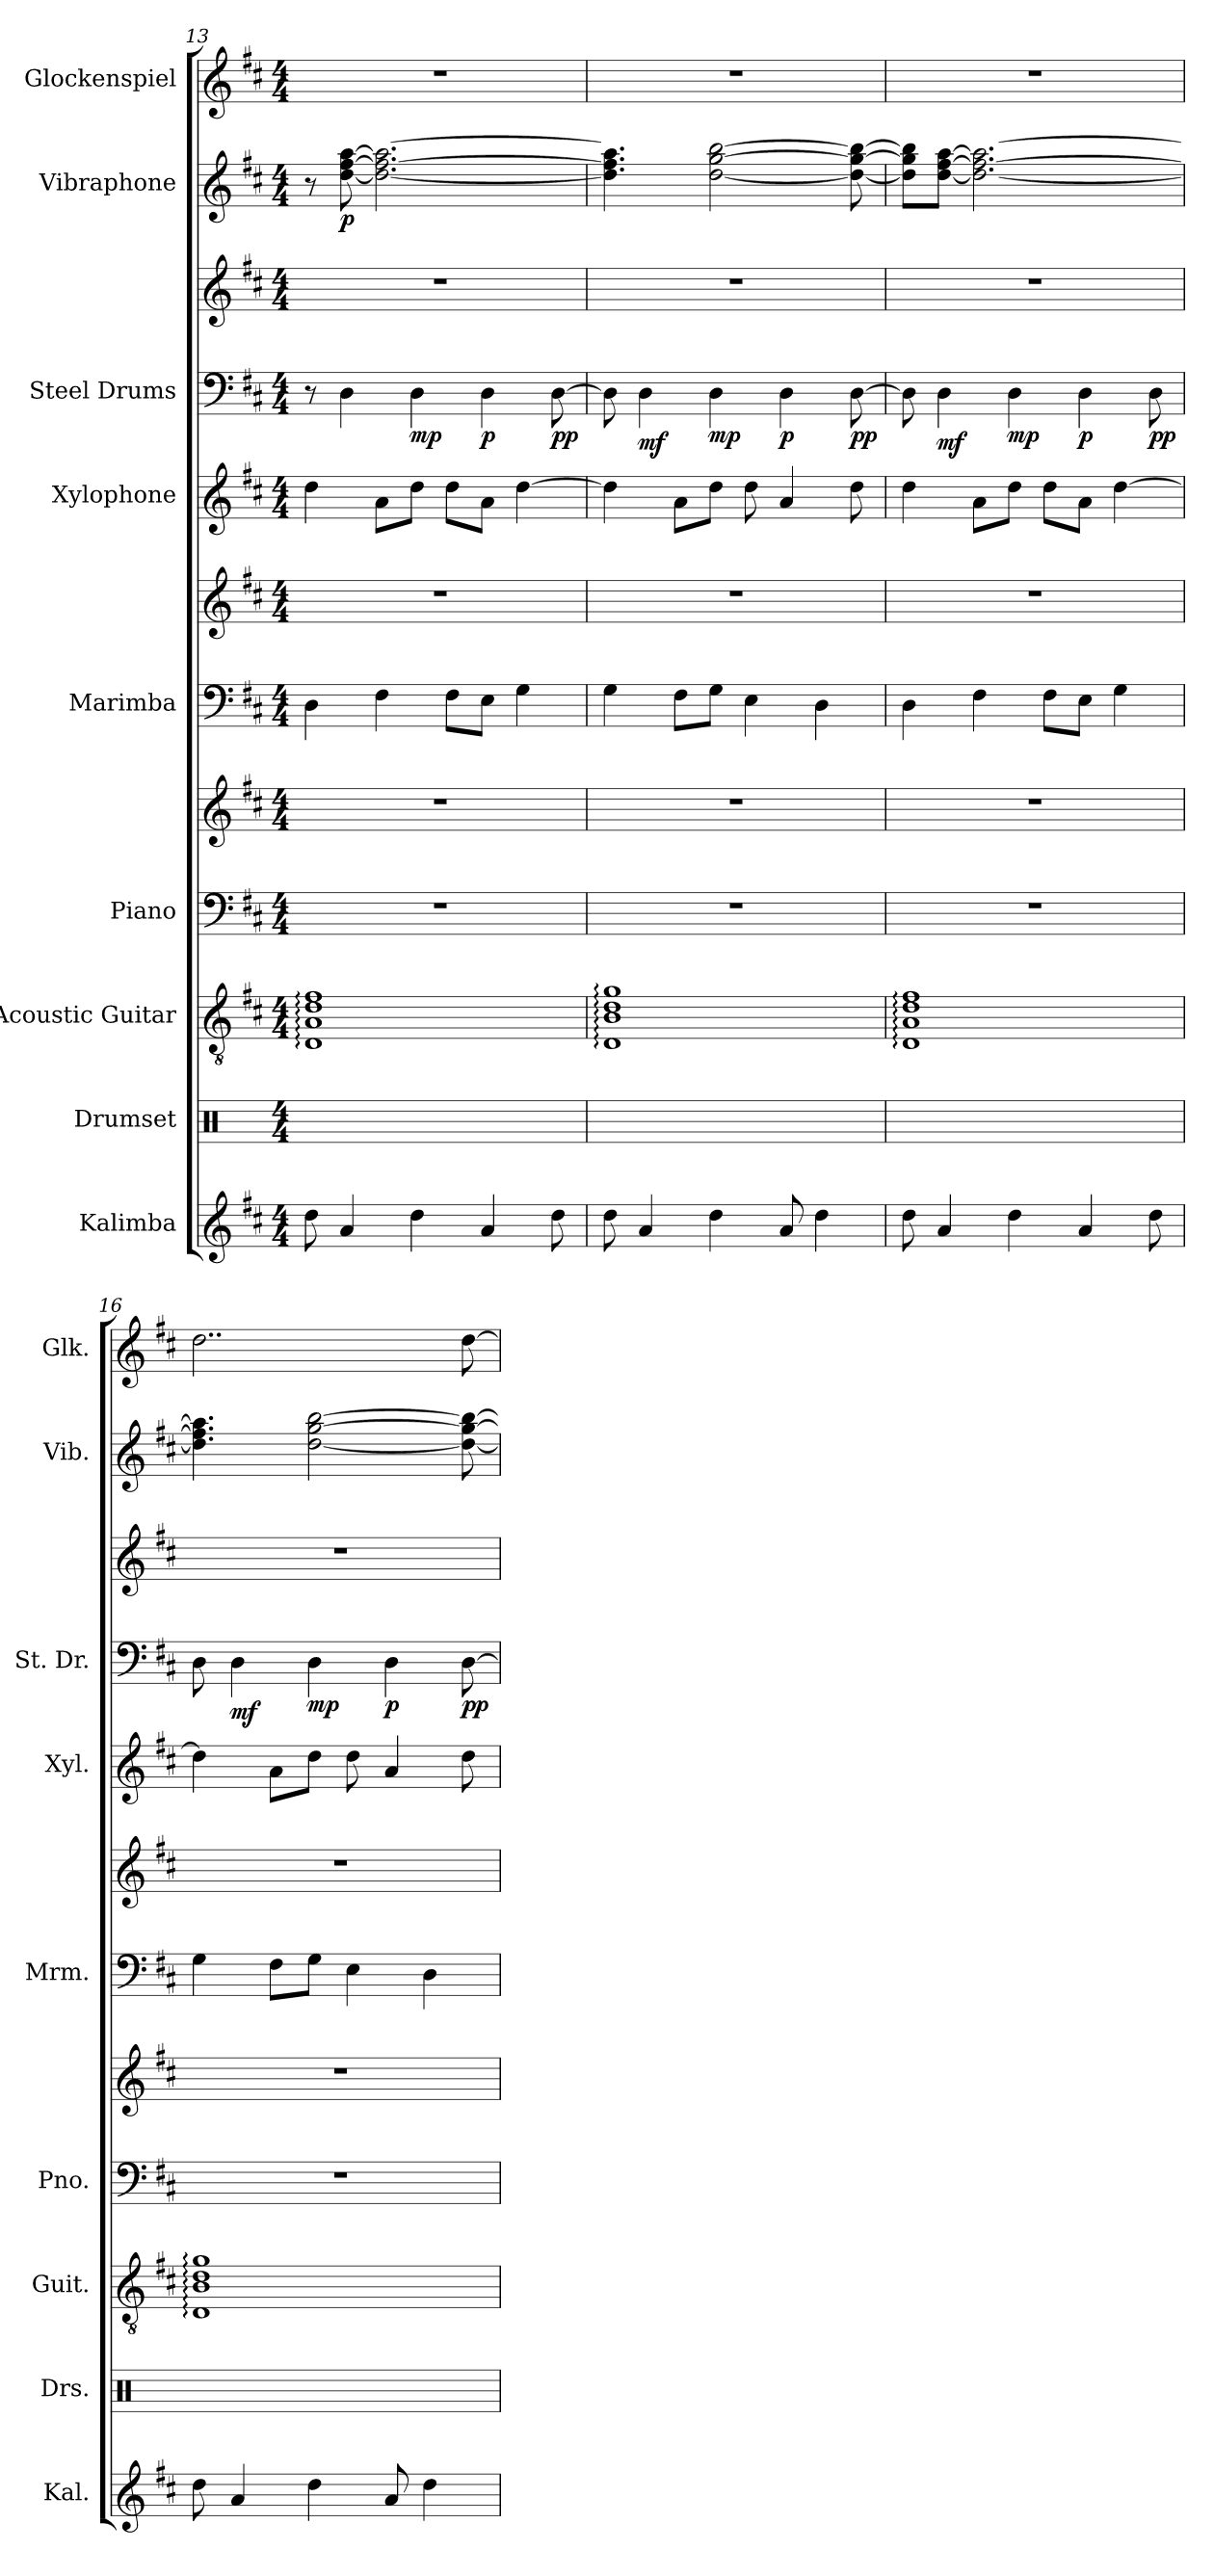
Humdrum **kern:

**kern	**kern	**kern	**kern	**kern	**kern	**kern	**kern	**kern	**kern	**dynam	**kern	**dynam	**kern
*part9	*part8	*part7	*part6	*part6	*part5	*part5	*part4	*part3	*part3	*part3	*part2	*part2	*part1
*staff12	*staff11	*staff10	*staff9	*staff8	*staff7	*staff6	*staff5	*staff4	*staff3	*staff3/4	*staff2	*staff2	*staff1
*I"Kalimba	*I"Drumset	*I"Acoustic Guitar	*I"Piano	*	*I"Marimba	*	*I"Xylophone	*I"Steel Drums	*	*	*I"Vibraphone	*	*I"Glockenspiel
*I'Kal.	*I'Drs.	*I'Guit.	*I'Pno.	*	*I'Mrm.	*	*I'Xyl.	*I'St. Dr.	*	*	*I'Vib.	*	*I'Glk.
*clefG2	*clefX	*clefGv2	*clefF4	*clefG2	*clefF4	*clefG2	*clefG2	*clefF4	*clefG2	*	*clefG2	*	*clefG2
*	*	*	*	*	*	*	*ITrd-7c-12	*	*	*	*	*	*ITrd-14c-24
*k[f#c#]	*k[]	*k[f#c#]	*k[f#c#]	*k[f#c#]	*k[f#c#]	*k[f#c#]	*k[f#c#]	*k[f#c#]	*k[f#c#]	*	*k[f#c#]	*	*k[f#c#]
*M4/4	*M4/4	*M4/4	*M4/4	*M4/4	*M4/4	*M4/4	*M4/4	*M4/4	*M4/4	*	*M4/4	*	*M4/4
=13	=13	=13	=13	=13	=13	=13	=13	=13	=13	=13	=13	=13	=13
8dd\	1R_	1D: 1A: 1d: 1f#:	1r	1r	4D\	1r	4ddd\	8r	1r	.	8r	.	1r
!	!	!	!	!	!	!	!	!	!	!	!	!LO:DY:b	!
4a/	.	.	.	.	.	.	.	4D\	.	.	[8dd\ [8ff#\ [8aa\	p	.
.	.	.	.	.	4F#\	.	8aa\L	.	.	.	2.dd\_ 2.ff#\_ 2.aa\_	.	.
!	!	!	!	!	!	!	!	!	!	!LO:DY:b=2	!	!	!
4dd\	.	.	.	.	.	.	8ddd\J	4D\	.	mp	.	.	.
.	.	.	.	.	8F#\L	.	8ddd\L	.	.	.	.	.	.
!	!	!	!	!	!	!	!	!	!	!LO:DY:b=2	!	!	!
4a/	.	.	.	.	8E\J	.	8aa\J	4D\	.	p	.	.	.
.	.	.	.	.	4G\	.	[4ddd\	.	.	.	.	.	.
!	!	!	!	!	!	!	!	!	!	!LO:DY:b=2	!	!	!
8dd\	.	.	.	.	.	.	.	[8D\	.	pp	.	.	.
=14	=14	=14	=14	=14	=14	=14	=14	=14	=14	=14	=14	=14	=14
8dd\	1R_	1D: 1B: 1d: 1g:	1r	1r	4G\	1r	4ddd\]	8D\]	1r	.	4.dd\] 4.ff#\] 4.aa\]	.	1r
!	!	!	!	!	!	!	!	!	!	!LO:DY:b=2	!	!	!
4a/	.	.	.	.	.	.	.	4D\	.	mf	.	.	.
.	.	.	.	.	8F#\L	.	8aa\L	.	.	.	.	.	.
!	!	!	!	!	!	!	!	!	!	!LO:DY:b=2	!	!	!
4dd\	.	.	.	.	8G\J	.	8ddd\J	4D\	.	mp	[2dd\ [2gg\ [2bb\	.	.
.	.	.	.	.	4E\	.	8ddd\	.	.	.	.	.	.
!	!	!	!	!	!	!	!	!	!	!LO:DY:b=2	!	!	!
8a/	.	.	.	.	.	.	4aa/	4D\	.	p	.	.	.
4dd\	.	.	.	.	4D\	.	.	.	.	.	.	.	.
!	!	!	!	!	!	!	!	!	!	!LO:DY:b=2	!	!	!
.	.	.	.	.	.	.	8ddd\	[8D\	.	pp	8dd\_ 8gg\_ 8bb\_	.	.
=15	=15	=15	=15	=15	=15	=15	=15	=15	=15	=15	=15	=15	=15
8dd\	1R_	1D: 1A: 1d: 1f#:	1r	1r	4D\	1r	4ddd\	8D\]	1r	.	8dd\] 8gg\] 8bb\]L	.	1r
!	!	!	!	!	!	!	!	!	!	!LO:DY:b=2	!	!	!
4a/	.	.	.	.	.	.	.	4D\	.	mf	[8dd\ [8ff#\ [8aa\J	.	.
.	.	.	.	.	4F#\	.	8aa\L	.	.	.	2.dd\_ 2.ff#\_ 2.aa\_	.	.
!	!	!	!	!	!	!	!	!	!	!LO:DY:b=2	!	!	!
4dd\	.	.	.	.	.	.	8ddd\J	4D\	.	mp	.	.	.
.	.	.	.	.	8F#\L	.	8ddd\L	.	.	.	.	.	.
!	!	!	!	!	!	!	!	!	!	!LO:DY:b=2	!	!	!
4a/	.	.	.	.	8E\J	.	8aa\J	4D\	.	p	.	.	.
.	.	.	.	.	4G\	.	[4ddd\	.	.	.	.	.	.
!	!	!	!	!	!	!	!	!	!	!LO:DY:b=2	!	!	!
8dd\	.	.	.	.	.	.	.	8D\	.	pp	.	.	.
=16	=16	=16	=16	=16	=16	=16	=16	=16	=16	=16	=16	=16	=16
8dd\	1R_	1D: 1B: 1d: 1g:	1r	1r	4G\	1r	4ddd\]	8D\	1r	.	4.dd\] 4.ff#\] 4.aa\]	.	2..dddd\
!	!	!	!	!	!	!	!	!	!	!LO:DY:b=2	!	!	!
4a/	.	.	.	.	.	.	.	4D\	.	mf	.	.	.
.	.	.	.	.	8F#\L	.	8aa\L	.	.	.	.	.	.
!	!	!	!	!	!	!	!	!	!	!LO:DY:b=2	!	!	!
4dd\	.	.	.	.	8G\J	.	8ddd\J	4D\	.	mp	[2dd\ [2gg\ [2bb\	.	.
.	.	.	.	.	4E\	.	8ddd\	.	.	.	.	.	.
!	!	!	!	!	!	!	!	!	!	!LO:DY:b=2	!	!	!
8a/	.	.	.	.	.	.	4aa/	4D\	.	p	.	.	.
4dd\	.	.	.	.	4D\	.	.	.	.	.	.	.	.
!	!	!	!	!	!	!	!	!	!	!LO:DY:b=2	!	!	!
.	.	.	.	.	.	.	8ddd\	[8D\	.	pp	8dd\_ 8gg\_ 8bb\_	.	[8dddd\
=	=	=	=	=	=	=	=	=	=	=	=	=	=
*-	*-	*-	*-	*-	*-	*-	*-	*-	*-	*-	*-	*-	*-
